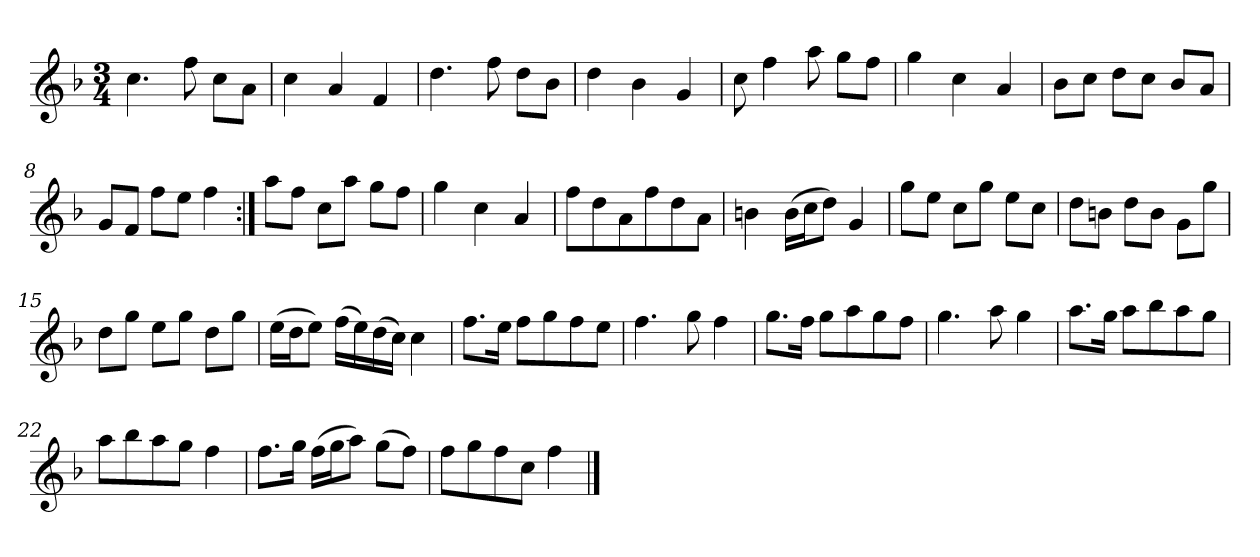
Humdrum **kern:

**kern
*part1
*staff1
*clefG2
*k[b-]
*F:
*M3/4
*MM150
=1
4.cc\
8ff\
8cc\L
8a\J
=2
4cc\
4a/
4f/
=3
4.dd\
8ff\
8dd\L
8b-\J
=4
4dd\
4b-\
4g/
=5
8cc\
4ff\
8aa\
8gg\L
8ff\J
=6
4gg\
4cc\
4a/
=7
8b-\L
8cc\J
8dd\L
8cc\J
8b-/L
8a/J
=8
8g/L
8f/J
8ff\L
8ee\J
4ff\
=9:|!
8aa\L
8ff\J
8cc\L
8aa\J
8gg\L
8ff\J
!!LO:LB:g=z
=10
4gg\
4cc\
4a/
=11
8ff\L
8dd\
8a\
8ff\
8dd\
8a\J
=12
4bn\
(>16b\LL
16cc\J
8dd\J)
4g/
=13
8gg\L
8ee\J
8cc\L
8gg\J
8ee\L
8cc\J
=14
8dd\L
8bn\J
8dd\L
8b\J
8g\L
8gg\J
=15
8dd\L
8gg\J
8ee\L
8gg\J
8dd\L
8gg\J
=16
(>16ee\LL
16dd\J
8ee\J)
(>16ff\LL
16ee\)
(>16dd\
16cc\JJ)
4cc\
!!LO:LB:g=z
=17
8.ff\L
16ee\Jk
8ff\L
8gg\
8ff\
8ee\J
=18
4.ff\
8gg\
4ff\
=19
8.gg\L
16ff\Jk
8gg\L
8aa\
8gg\
8ff\J
=20
4.gg\
8aa\
4gg\
=21
8.aa\L
16gg\Jk
8aa\L
8bb-\
8aa\
8gg\J
=22
8aa\L
8bb-\
8aa\
8gg\J
4ff\
=23
8.ff\L
16gg\Jk
(>16ff\LL
16gg\J
8aa\J)
(>8gg\L
8ff\J)
!!LO:LB:g=z
=24
8ff\L
8gg\
8ff\
8cc\J
4ff\
==
*-
